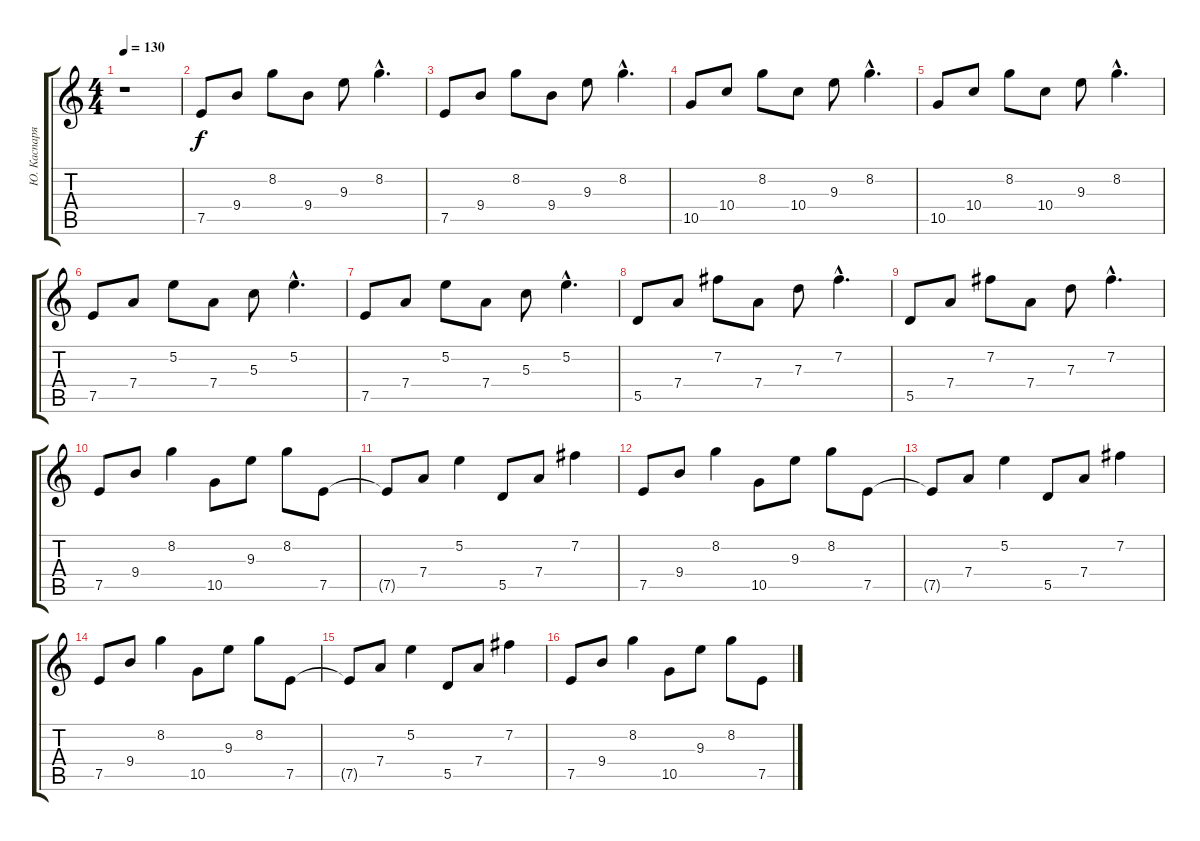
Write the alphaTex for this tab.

\track ("Ю. Каспарян" "Ю. Каспаря") {instrument electricguitarclean}
\staff {score tabs}
\tuning (E4 B3 G3 D3 A2 E2) {hide}
\ts (4 4)
\tempo 130
\clef g2
\ks c
r.1{dy f} |
7.5.8{volume 8} 9.4.8 8.2.8 9.4.8 9.3.8 8.2{hac}.4{d} |
7.5.8 9.4.8 8.2.8 9.4.8 9.3.8 8.2{hac}.4{d} |
10.5.8 10.4.8 8.2.8 10.4.8 9.3.8 8.2{hac}.4{d} |
10.5.8 10.4.8 8.2.8 10.4.8 9.3.8 8.2{hac}.4{d} |
7.5.8 7.4.8 5.2.8 7.4.8 5.3.8 5.2{hac}.4{d} |
7.5.8 7.4.8 5.2.8 7.4.8 5.3.8 5.2{hac}.4{d} |
5.5.8 7.4.8 7.2.8 7.4.8 7.3.8 7.2{hac}.4{d} |
5.5.8 7.4.8 7.2.8 7.4.8 7.3.8 7.2{hac}.4{d} |
7.5.8 9.4.8 8.2.4 10.5.8 9.3.8 8.2.8 7.5.8 |
7.5{t}.8 7.4.8 5.2.4 5.5.8 7.4.8 7.2.4 |
7.5.8 9.4.8 8.2.4 10.5.8 9.3.8 8.2.8 7.5.8 |
7.5{t}.8 7.4.8 5.2.4 5.5.8 7.4.8 7.2.4 |
7.5.8 9.4.8 8.2.4 10.5.8 9.3.8 8.2.8 7.5.8 |
7.5{t}.8 7.4.8 5.2.4 5.5.8 7.4.8 7.2.4 |
7.5.8 9.4.8 8.2.4 10.5.8 9.3.8 8.2.8 7.5.8
